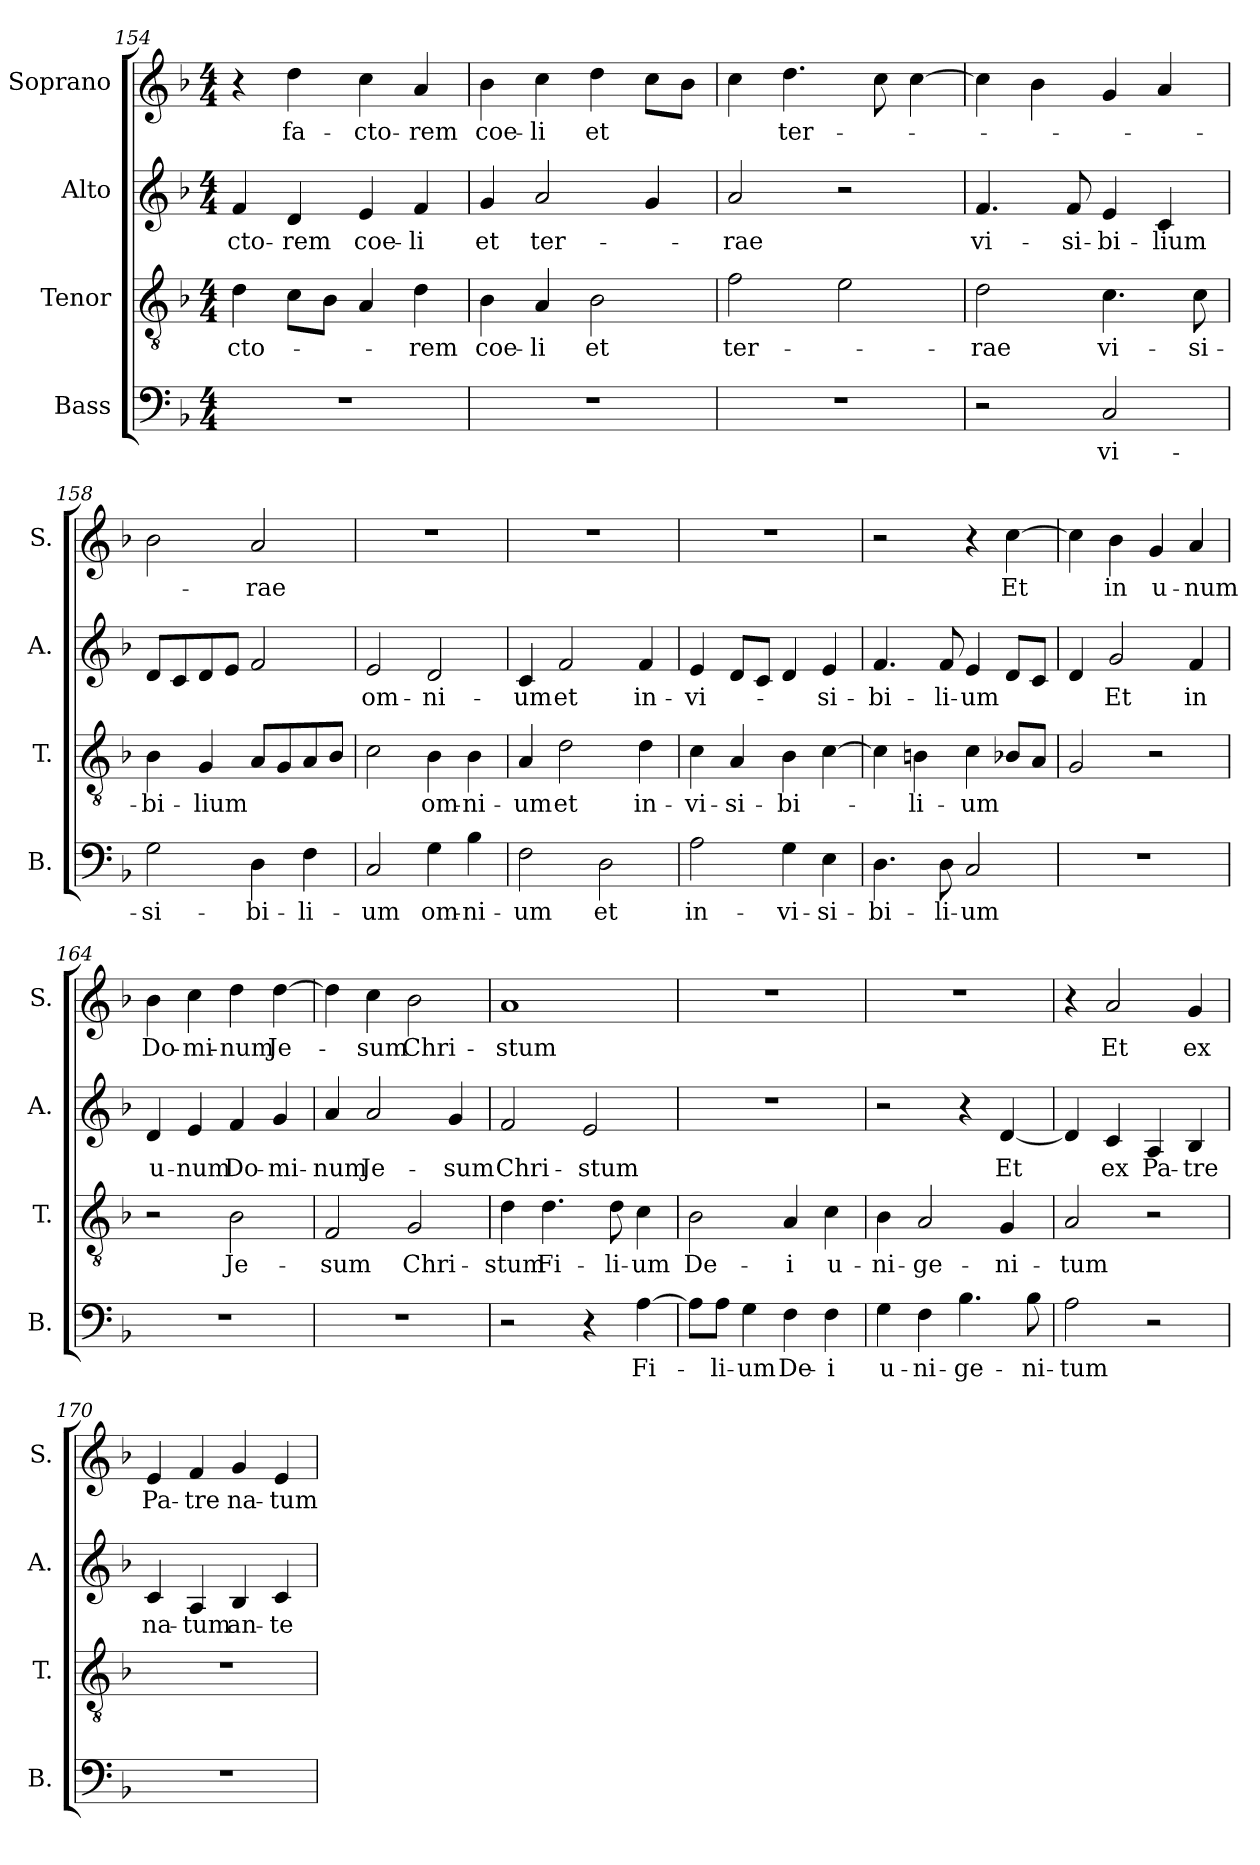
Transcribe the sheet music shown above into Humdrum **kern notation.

**kern	**text	**kern	**text	**kern	**text	**kern	**text
*part4	*part4	*part3	*part3	*part2	*part2	*part1	*part1
*staff4	*staff4	*staff3	*staff3	*staff2	*staff2	*staff1	*staff1
*I"Bass	*	*I"Tenor	*	*I"Alto	*	*I"Soprano	*
*I'B.	*	*I'T.	*	*I'A.	*	*I'S.	*
*clefF4	*	*clefGv2	*	*clefG2	*	*clefG2	*
*	*	*ITrd7c12	*	*	*	*	*
*k[b-]	*	*k[b-]	*	*k[b-]	*	*k[b-]	*
*F:	*	*F:	*	*F:	*	*F:	*
*M4/4	*	*M4/4	*	*M4/4	*	*M4/4	*
=154	=154	=154	=154	=154	=154	=154	=154
!	!	!	!LO:LY:b	!	!LO:LY:b	!	!
1r	.	4D\	-cto-	4f/	-cto-	4r	.
!	!	!	!	!	!LO:LY:b	!	!LO:LY:b
.	.	8C\L	.	4d/	-rem	4dd\	fa-
.	.	8BB-\J	.	.	.	.	.
!	!	!	!	!	!LO:LY:b	!	!LO:LY:b
.	.	4AA/	.	4e/	coe-	4cc\	-cto-
!	!	!	!LO:LY:b	!	!LO:LY:b	!	!LO:LY:b
.	.	4D\	-rem	4f/	-li	4a/	-rem
=155	=155	=155	=155	=155	=155	=155	=155
!	!	!	!LO:LY:b	!	!LO:LY:b	!	!LO:LY:b
1r	.	4BB-\	coe-	4g/	et	4b-\	coe-
!	!	!	!LO:LY:b	!	!LO:LY:b	!	!LO:LY:b
.	.	4AA/	-li	2a/	ter-	4cc\	-li
!	!	!	!LO:LY:b	!	!	!	!LO:LY:b
.	.	2BB-\	et	.	.	4dd\	et
.	.	.	.	4g/	.	8cc\L	.
.	.	.	.	.	.	8b-\J	.
=156	=156	=156	=156	=156	=156	=156	=156
!	!	!	!LO:LY:b	!	!LO:LY:b	!	!
1r	.	2F\	ter-	2a/	-rae	4cc\	.
!	!	!	!	!	!	!	!LO:LY:b
.	.	.	.	.	.	4.dd\	ter-
.	.	2E\	.	2r	.	.	.
.	.	.	.	.	.	8cc\	.
.	.	.	.	.	.	[4cc\	.
!!LO:LB:g=z
=157	=157	=157	=157	=157	=157	=157	=157
!	!	!	!LO:LY:b	!	!LO:LY:b	!	!
2r	.	2D\	-rae	4.f/	vi-	4cc\]	.
.	.	.	.	.	.	4b-\	.
!	!	!	!	!	!LO:LY:b	!	!
.	.	.	.	8f/	-si-	.	.
!	!LO:LY:b	!	!LO:LY:b	!	!LO:LY:b	!	!
2C/	-vi-	4.C\	vi-	4e/	-bi-	4g/	.
!	!	!	!	!	!LO:LY:b	!	!
.	.	.	.	4c/	-lium	4a/	.
!	!	!	!LO:LY:b	!	!	!	!
.	.	8C\	-si-	.	.	.	.
=158	=158	=158	=158	=158	=158	=158	=158
!	!LO:LY:b	!	!LO:LY:b	!	!	!	!
2G\	-si-	4BB-\	-bi-	8d/L	.	2b-\	.
.	.	.	.	8c/	.	.	.
!	!	!	!LO:LY:b	!	!	!	!
.	.	4GG/	-lium	8d/	.	.	.
.	.	.	.	8e/J	.	.	.
!	!LO:LY:b	!	!	!	!	!	!LO:LY:b
4D\	-bi-	8AA/L	.	2f/	.	2a/	-rae
.	.	8GG/	.	.	.	.	.
!	!LO:LY:b	!	!	!	!	!	!
4F\	-li-	8AA/	.	.	.	.	.
.	.	8BB-/J	.	.	.	.	.
=159	=159	=159	=159	=159	=159	=159	=159
!	!LO:LY:b	!	!	!	!LO:LY:b	!	!
2C/	-um	2C\	.	2e/	om-	1r	.
!	!LO:LY:b	!	!LO:LY:b	!	!LO:LY:b	!	!
4G\	om-	4BB-\	om-	2d/	-ni-	.	.
!	!LO:LY:b	!	!LO:LY:b	!	!	!	!
4B-\	-ni-	4BB-\	-ni-	.	.	.	.
=160	=160	=160	=160	=160	=160	=160	=160
!	!LO:LY:b	!	!LO:LY:b	!	!LO:LY:b	!	!
2F\	-um	4AA/	-um	4c/	-um	1r	.
!	!	!	!LO:LY:b	!	!LO:LY:b	!	!
.	.	2D\	et	2f/	et	.	.
!	!LO:LY:b	!	!	!	!	!	!
2D\	et	.	.	.	.	.	.
!	!	!	!LO:LY:b	!	!LO:LY:b	!	!
.	.	4D\	in-	4f/	in-	.	.
=161	=161	=161	=161	=161	=161	=161	=161
!	!LO:LY:b	!	!LO:LY:b	!	!LO:LY:b	!	!
2A\	in-	4C\	-vi-	4e/	-vi-	1r	.
!	!	!	!LO:LY:b	!	!	!	!
.	.	4AA/	-si-	8d/L	.	.	.
.	.	.	.	8c/J	.	.	.
!	!LO:LY:b	!	!LO:LY:b	!	!	!	!
4G\	-vi-	4BB-\	-bi-	4d/	.	.	.
!	!LO:LY:b	!	!	!	!LO:LY:b	!	!
4E\	-si-	[4C\	.	4e/	-si-	.	.
=162	=162	=162	=162	=162	=162	=162	=162
!	!LO:LY:b	!	!	!	!LO:LY:b	!	!
4.D\	-bi-	4C\]	.	4.f/	-bi-	2r	.
!	!	!	!LO:LY:b	!	!	!	!
.	.	4BBn\	-li-	.	.	.	.
!	!LO:LY:b	!	!	!	!LO:LY:b	!	!
8D\	-li-	.	.	8f/	-li-	.	.
!	!LO:LY:b	!	!LO:LY:b	!	!LO:LY:b	!	!
2C/	-um	4C\	-um	4e/	-um	4r	.
!	!	!	!	!	!	!	!LO:LY:b
.	.	8BB-X/L	.	8d/L	.	[4cc\	Et
.	.	8AA/J	.	8c/J	.	.	.
!!LO:LB:g=z
=163	=163	=163	=163	=163	=163	=163	=163
1r	.	2GG/	.	4d/	.	4cc\]	.
!	!	!	!	!	!LO:LY:b	!	!LO:LY:b
.	.	.	.	2g/	Et	4b-\	in
!	!	!	!	!	!	!	!LO:LY:b
.	.	2r	.	.	.	4g/	u-
!	!	!	!	!	!LO:LY:b	!	!LO:LY:b
.	.	.	.	4f/	in	4a/	-num
=164	=164	=164	=164	=164	=164	=164	=164
!	!	!	!	!	!LO:LY:b	!	!LO:LY:b
1r	.	2r	.	4d/	u-	4b-\	Do-
!	!	!	!	!	!LO:LY:b	!	!LO:LY:b
.	.	.	.	4e/	-num	4cc\	-mi-
!	!	!	!LO:LY:b	!	!LO:LY:b	!	!LO:LY:b
.	.	2BB-\	Je-	4f/	Do-	4dd\	-num
!	!	!	!	!	!LO:LY:b	!	!LO:LY:b
.	.	.	.	4g/	-mi-	[4dd\	Je-
=165	=165	=165	=165	=165	=165	=165	=165
!	!	!	!LO:LY:b	!	!LO:LY:b	!	!
1r	.	2FF/	-sum	4a/	-num	4dd\]	.
!	!	!	!	!	!LO:LY:b	!	!LO:LY:b
.	.	.	.	2a/	Je-	4cc\	-sum
!	!	!	!LO:LY:b	!	!	!	!LO:LY:b
.	.	2GG/	Chri-	.	.	2b-\	Chri-
!	!	!	!	!	!LO:LY:b	!	!
.	.	.	.	4g/	-sum	.	.
=166	=166	=166	=166	=166	=166	=166	=166
!	!	!	!LO:LY:b	!	!LO:LY:b	!	!LO:LY:b
2r	.	4D\	-stum	2f/	Chri-	1a	-stum
!	!	!	!LO:LY:b	!	!	!	!
.	.	4.D\	Fi-	.	.	.	.
!	!	!	!	!	!LO:LY:b	!	!
4r	.	.	.	2e/	-stum	.	.
!	!	!	!LO:LY:b	!	!	!	!
.	.	8D\	-li-	.	.	.	.
!	!LO:LY:b	!	!LO:LY:b	!	!	!	!
[4A\	Fi-	4C\	-um	.	.	.	.
=167	=167	=167	=167	=167	=167	=167	=167
!	!	!	!LO:LY:b	!	!	!	!
8A\L]	.	2BB-\	De-	1r	.	1r	.
!	!LO:LY:b	!	!	!	!	!	!
8A\J	-li-	.	.	.	.	.	.
!	!LO:LY:b	!	!	!	!	!	!
4G\	-um	.	.	.	.	.	.
!	!LO:LY:b	!	!LO:LY:b	!	!	!	!
4F\	De-	4AA/	-i	.	.	.	.
!	!LO:LY:b	!	!LO:LY:b	!	!	!	!
4F\	-i	4C\	u-	.	.	.	.
=168	=168	=168	=168	=168	=168	=168	=168
!	!LO:LY:b	!	!LO:LY:b	!	!	!	!
4G\	u-	4BB-\	-ni-	2r	.	1r	.
!	!LO:LY:b	!	!LO:LY:b	!	!	!	!
4F\	-ni-	2AA/	-ge-	.	.	.	.
!	!LO:LY:b	!	!	!	!	!	!
4.B-\	-ge-	.	.	4r	.	.	.
!	!	!	!LO:LY:b	!	!LO:LY:b	!	!
.	.	4GG/	-ni-	[4d/	Et	.	.
!	!LO:LY:b	!	!	!	!	!	!
8B-\	-ni-	.	.	.	.	.	.
!!LO:PB:g=z
=169	=169	=169	=169	=169	=169	=169	=169
!	!LO:LY:b	!	!LO:LY:b	!	!	!	!
2A\	-tum	2AA/	-tum	4d/]	.	4r	.
!	!	!	!	!	!LO:LY:b	!	!LO:LY:b
.	.	.	.	4c/	ex	2a/	Et
!	!	!	!	!	!LO:LY:b	!	!
2r	.	2r	.	4A/	Pa-	.	.
!	!	!	!	!	!LO:LY:b	!	!LO:LY:b
.	.	.	.	4B-/	-tre	4g/	ex
=170	=170	=170	=170	=170	=170	=170	=170
!	!	!	!	!	!LO:LY:b	!	!LO:LY:b
1r	.	1r	.	4c/	na-	4e/	Pa-
!	!	!	!	!	!LO:LY:b	!	!LO:LY:b
.	.	.	.	4A/	-tum	4f/	-tre
!	!	!	!	!	!LO:LY:b	!	!LO:LY:b
.	.	.	.	4B-/	an-	4g/	na-
!	!	!	!	!	!LO:LY:b	!	!LO:LY:b
.	.	.	.	4c/	-te	4e/	-tum
=	=	=	=	=	=	=	=
*-	*-	*-	*-	*-	*-	*-	*-
